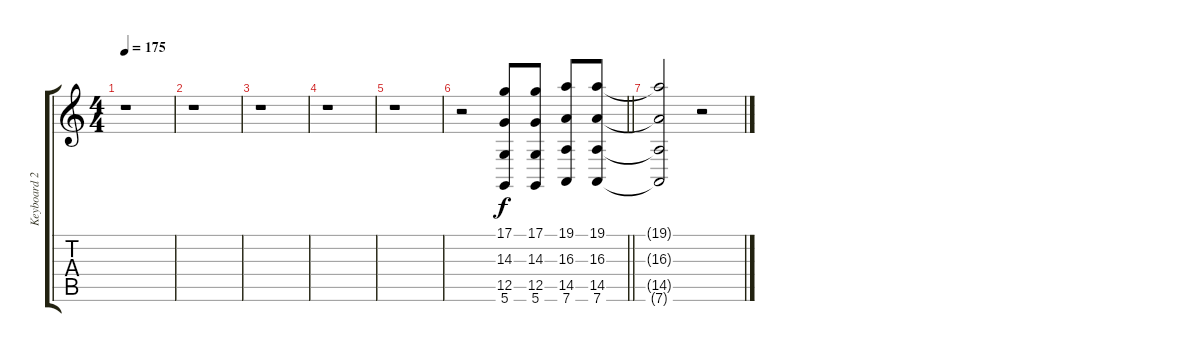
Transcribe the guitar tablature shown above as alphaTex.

\track ("Keyboard 2" "Keyboard 2") {instrument lead2sawtooth}
\staff {score tabs}
\tuning (D4 A3 F3 C3 G2 D2) {hide}
\ts (4 4)
\tempo 175
\clef g2
\ks c
r.1{dy f} |
r.1 |
r.1 |
r.1 |
r.1 |
\barLineRight lightlight
r.2 (17.1 14.3 12.5 5.6).8{volume 11 instrument orchestrahit} (17.1 14.3 12.5 5.6).8 (19.1 16.3 14.5 7.6).8 (19.1 16.3 14.5 7.6).8 |
(19.1{t} 16.3{t} 14.5{t} 7.6{t}).2 r.2
